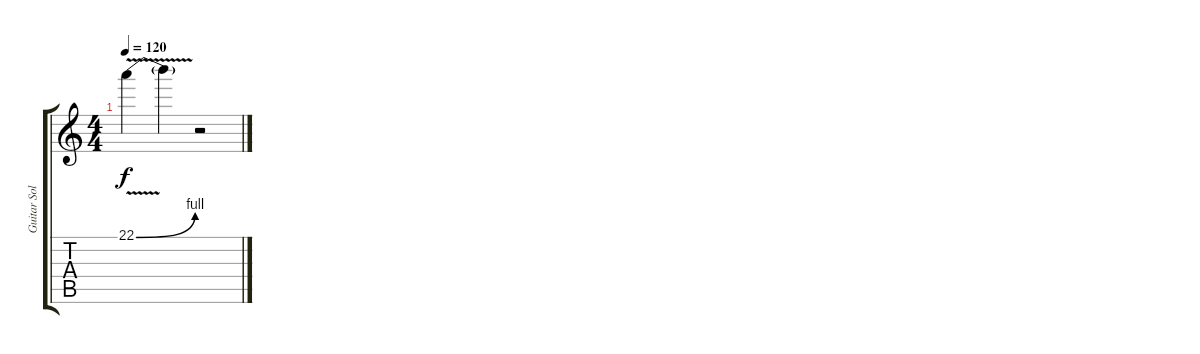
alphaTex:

\track ("Guitar Solo" "Guitar Sol") {instrument overdrivenguitar}
\staff {score tabs}
\tuning (B3 Gb3 D3 A2 E2 B1) {hide}
\ts (4 4)
\tempo 120
\clef g2
\ks c
22.1{be (bend 0 0 60 4) v}.4{dy f} 22.1{t}.4 r.2
